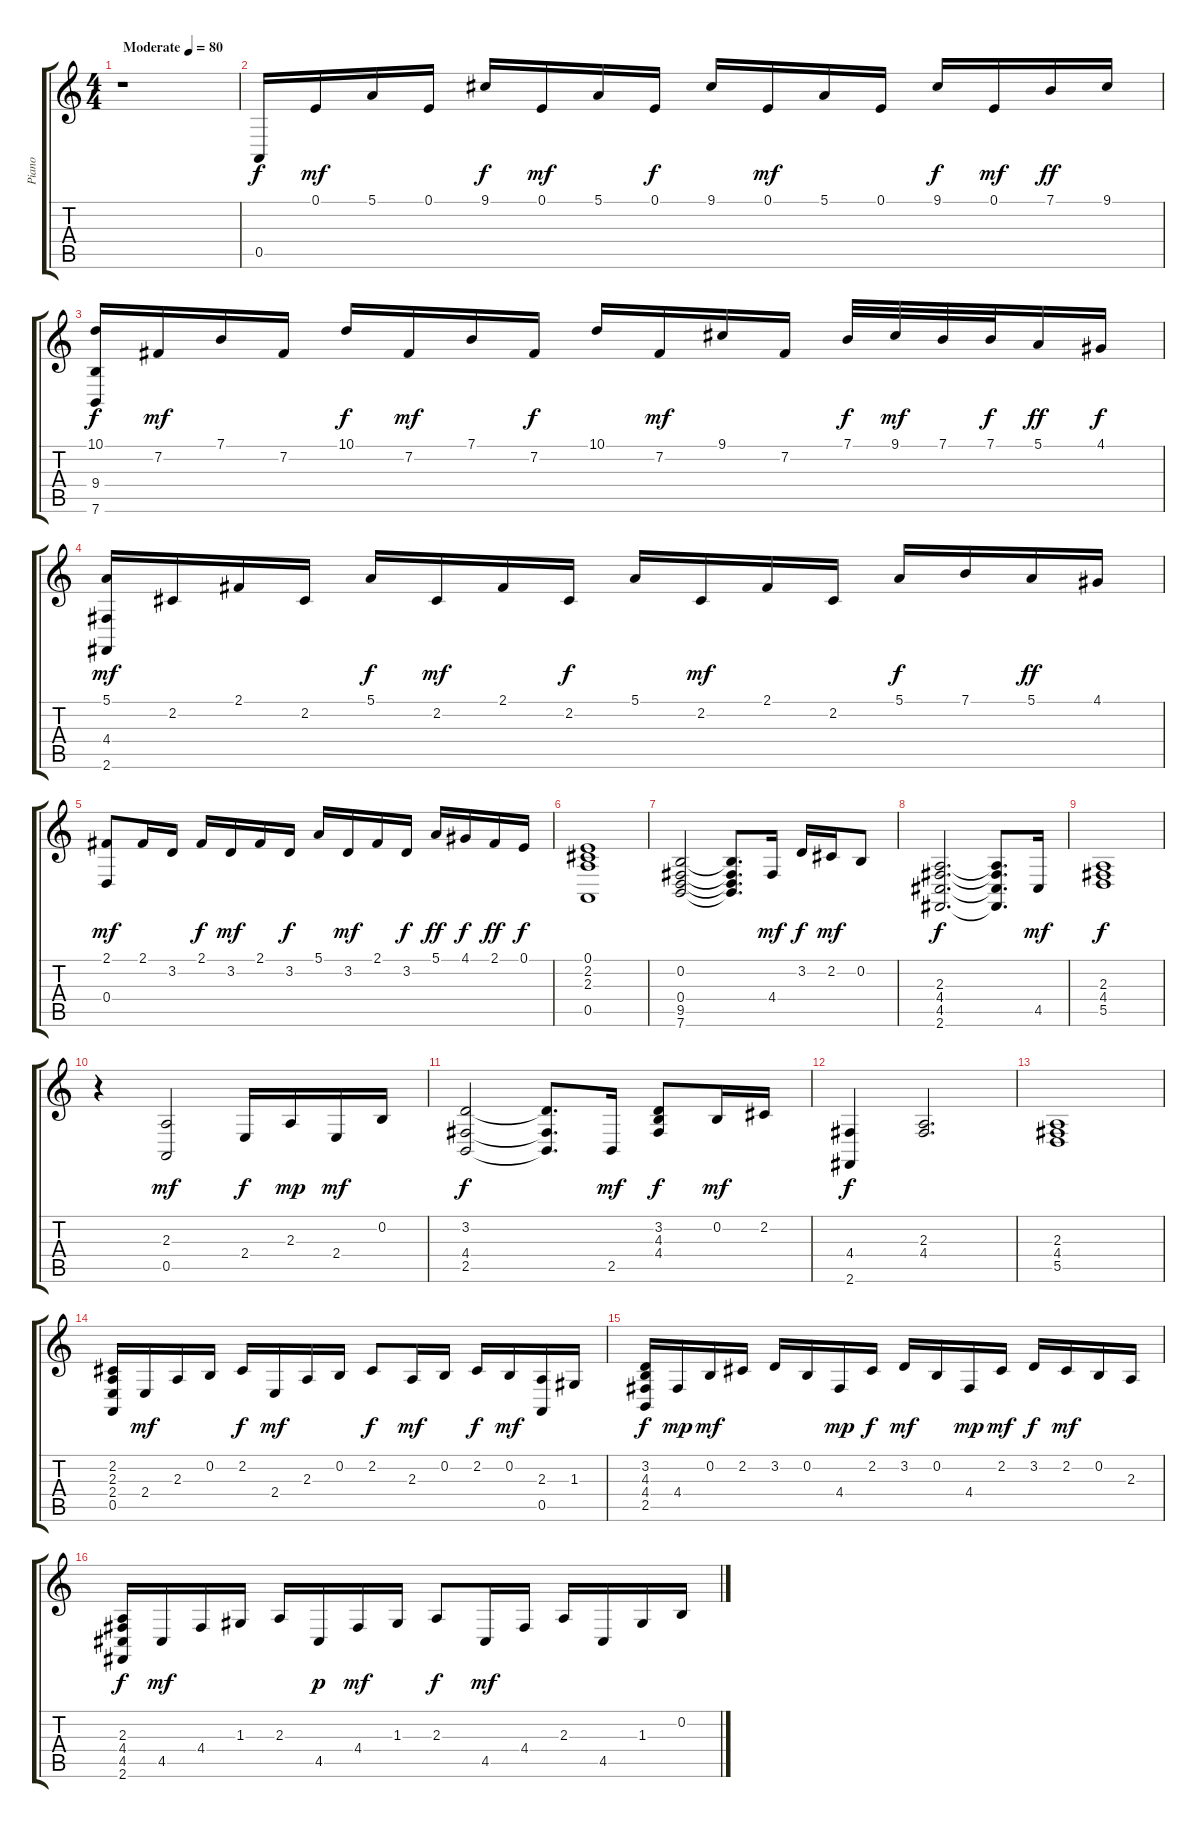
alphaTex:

\track ("Piano" "Piano") {instrument acousticgrandpiano}
\staff {score tabs}
\tuning (E4 B3 G3 D3 A2 E2) {hide}
\ts (4 4)
\tempo (80 "Moderate")
\clef g2
\ks c
r.1{dy f instrument acousticgrandpiano} |
0.5.16 0.1.16{dy mf} 5.1.16 0.1.16 9.1.16{dy f} 0.1.16{dy mf} 5.1.16 0.1.16{dy f} 9.1.16 0.1.16{dy mf} 5.1.16 0.1.16 9.1.16{dy f} 0.1.16{dy mf} 7.1.16{dy ff} 9.1.16 |
(10.1 9.4 7.6).16{dy f} 7.2.16{dy mf} 7.1.16 7.2.16 10.1.16{dy f} 7.2.16{dy mf} 7.1.16 7.2.16{dy f} 10.1.16 7.2.16{dy mf} 9.1.16 7.2.16 7.1.32{dy f} 9.1.32{dy mf} 7.1.32 7.1.32{dy f} 5.1.16{dy ff} 4.1.16{dy f} |
(5.1 4.4 2.6).16{dy mf} 2.2.16 2.1.16 2.2.16 5.1.16{dy f} 2.2.16{dy mf} 2.1.16 2.2.16{dy f} 5.1.16 2.2.16{dy mf} 2.1.16 2.2.16 5.1.16{dy f} 7.1.16 5.1.16{dy ff} 4.1.16 |
(2.1 0.4).8{dy mf} 2.1.16 3.2.16 2.1.16{dy f} 3.2.16{dy mf} 2.1.16 3.2.16{dy f} 5.1.16 3.2.16{dy mf} 2.1.16 3.2.16{dy f} 5.1.16{dy ff} 4.1.16{dy f} 2.1.16{dy ff} 0.1.16{dy f} |
(0.1 2.2 2.3 0.5).1 |
(0.2 0.4 9.5 7.6).2 (0.2{t} 0.4{t} 9.5{t} 7.6{t}).8{d} 4.4.16{dy mf} 3.2.16{dy f} 2.2.16{dy mf} 0.2.8 |
(2.3 4.4 4.5 2.6).2{d dy f} (2.3{t} 4.4{t} 4.5{t} 2.6{t}).8{d} 4.5.16{dy mf} |
(2.3 4.4 5.5).1{dy f} |
r.4 (2.3 0.5).2{dy mf} 2.4.16{dy f} 2.3.16{dy mp} 2.4.16{dy mf} 0.2.16 |
(3.2 4.4 2.5).2{dy f} (3.2{t} 4.4{t} 2.5{t}).8{d} 2.5.16{dy mf} (3.2 4.3 4.4).8{dy f} 0.2.16{dy mf} 2.2.16 |
(4.4 2.6).4{dy f} (2.3 4.4).2{d} |
(2.3 4.4 5.5).1 |
(2.2 2.3 2.4 0.5).16 2.4.16{dy mf} 2.3.16 0.2.16 2.2.16{dy f} 2.4.16{dy mf} 2.3.16 0.2.16 2.2.8{dy f} 2.3.16{dy mf} 0.2.16 2.2.16{dy f} 0.2.16{dy mf} (2.3 0.5).16 1.3.16 |
(3.2 4.3 4.4 2.5).16{dy f} 4.4.16{dy mp} 0.2.16{dy mf} 2.2.16 3.2.16 0.2.16 4.4.16{dy mp} 2.2.16{dy f} 3.2.16{dy mf} 0.2.16 4.4.16{dy mp} 2.2.16{dy mf} 3.2.16{dy f} 2.2.16{dy mf} 0.2.16 2.3.16 |
(2.3 4.4 4.5 2.6).16{dy f} 4.5.16{dy mf} 4.4.16 1.3.16 2.3.16 4.5.16{dy p} 4.4.16{dy mf} 1.3.16 2.3.8{dy f} 4.5.16{dy mf} 4.4.16 2.3.16 4.5.16 1.3.16 0.2.16
